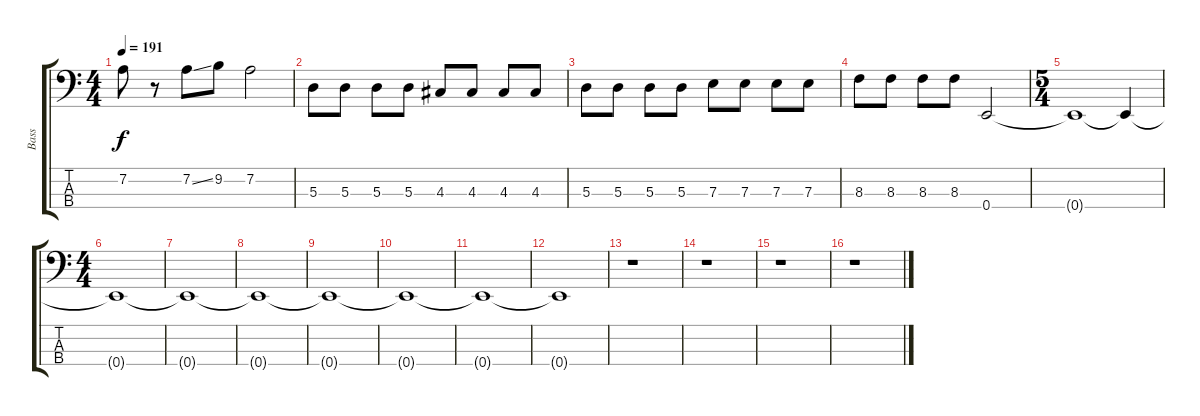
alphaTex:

\track ("Bass" "Bass") {instrument electricbassfinger}
\staff {score tabs}
\tuning (G2 D2 A1 E1) {hide}
\ts (4 4)
\tempo 191
\clef f4
\ks c
7.2.8{dy f} r.8 7.2{ss}.8 9.2.8 7.2.2 |
5.3.8 5.3.8 5.3.8 5.3.8 4.3.8 4.3.8 4.3.8 4.3.8 |
5.3.8 5.3.8 5.3.8 5.3.8 7.3.8 7.3.8 7.3.8 7.3.8 |
8.3.8 8.3.8 8.3.8 8.3.8 0.4.2 |
\ts (5 4)
0.4{t}.1 0.4{t}.4 |
\ts (4 4)
0.4{t}.1 |
0.4{t}.1 |
0.4{t}.1 |
0.4{t}.1 |
0.4{t}.1 |
0.4{t}.1 |
0.4{t}.1 |
r.1{volume 3} |
r.1{volume 15} |
r.1 |
r.1
